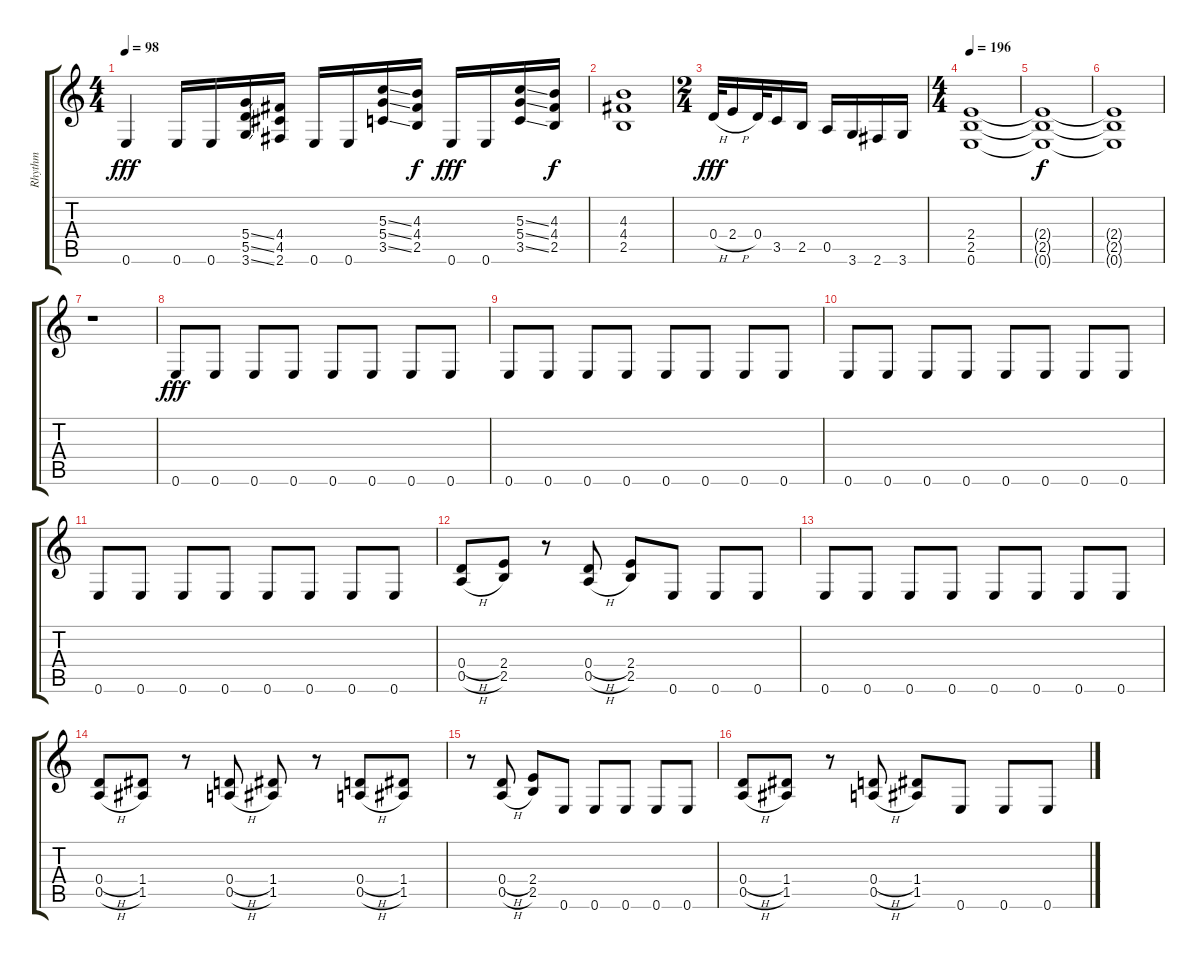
\track ("Rhythm" "Rhythm") {instrument electricguitarclean}
\staff {score tabs}
\tuning (E4 B3 G3 D3 A2 E2) {hide}
\ts (4 4)
\tempo 98
\clef g2
\ks c
0.6.4{dy fff} 0.6.16 0.6.16 (5.4{ss} 5.5{ss} 3.6{ss}).16 (4.4 4.5 2.6).16 0.6.16 0.6.16 (5.3{ss} 5.4{ss} 3.5{ss}).16 (4.3 4.4 2.5).16{dy f} 0.6.16{dy fff} 0.6.16 (5.3{ss} 5.4{ss} 3.5{ss}).16 (4.3 4.4 2.5).16{dy f} |
(4.3 4.4 2.5).1 |
\ts (2 4)
0.4{h}.32{dy fff} 2.4{h}.16 0.4.32 3.5.16 2.5.16 0.5.16 3.6.16 2.6.16 3.6.16 |
\ts (4 4)
\tempo 196
(2.4 2.5 0.6).1 |
(2.4{t} 2.5{t} 0.6{t}).1{dy f} |
(2.4{t} 2.5{t} 0.6{t}).1 |
r.1 |
0.6.8{dy fff} 0.6.8 0.6.8 0.6.8 0.6.8 0.6.8 0.6.8 0.6.8 |
0.6.8 0.6.8 0.6.8 0.6.8 0.6.8 0.6.8 0.6.8 0.6.8 |
0.6.8 0.6.8 0.6.8 0.6.8 0.6.8 0.6.8 0.6.8 0.6.8 |
0.6.8 0.6.8 0.6.8 0.6.8 0.6.8 0.6.8 0.6.8 0.6.8 |
(0.4{h} 0.5{h}).8 (2.4 2.5).8 r.8 (0.4{h} 0.5{h}).8 (2.4 2.5).8 0.6.8 0.6.8 0.6.8 |
0.6.8 0.6.8 0.6.8 0.6.8 0.6.8 0.6.8 0.6.8 0.6.8 |
(0.4{h} 0.5{h}).8 (1.4 1.5).8 r.8 (0.4{h} 0.5{h}).8 (1.4 1.5).8 r.8 (0.4{h} 0.5{h}).8 (1.4 1.5).8 |
r.8 (0.4{h} 0.5{h}).8 (2.4 2.5).8 0.6.8 0.6.8 0.6.8 0.6.8 0.6.8 |
(0.4{h} 0.5{h}).8 (1.4 1.5).8 r.8 (0.4{h} 0.5{h}).8 (1.4 1.5).8 0.6.8 0.6.8 0.6.8
